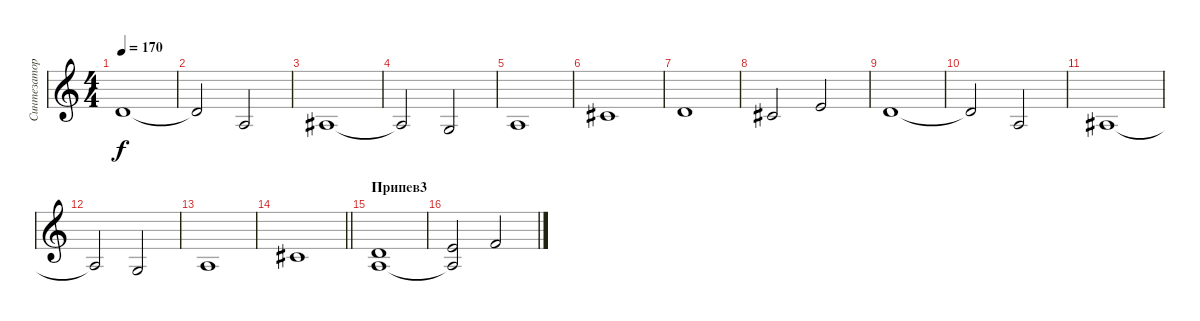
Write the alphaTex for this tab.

\track ("Синтезатор Rechst " "Синтезатор") {instrument stringensemble1}
\staff {score}
\tuning (E4 B3 G3 D3 A2 E2 B1) {hide}
\ts (4 4)
\tempo 170
\clef g2
\ks c
7.3.1{dy f} |
7.3{t}.2 7.4.2 |
8.4.1 |
8.4{t}.2 5.4.2 |
7.4.1 |
6.3.1 |
7.3.1 |
6.3.2 9.3.2 |
7.3.1 |
7.3{t}.2 7.4.2 |
8.4.1 |
8.4{t}.2 5.4.2 |
7.4.1 |
\barLineRight lightlight
6.3.1 |
\section ("" "Припев3")
(7.3 7.4).1{instrument stringensemble1} |
(9.3 7.4{t}).2 10.3.2
